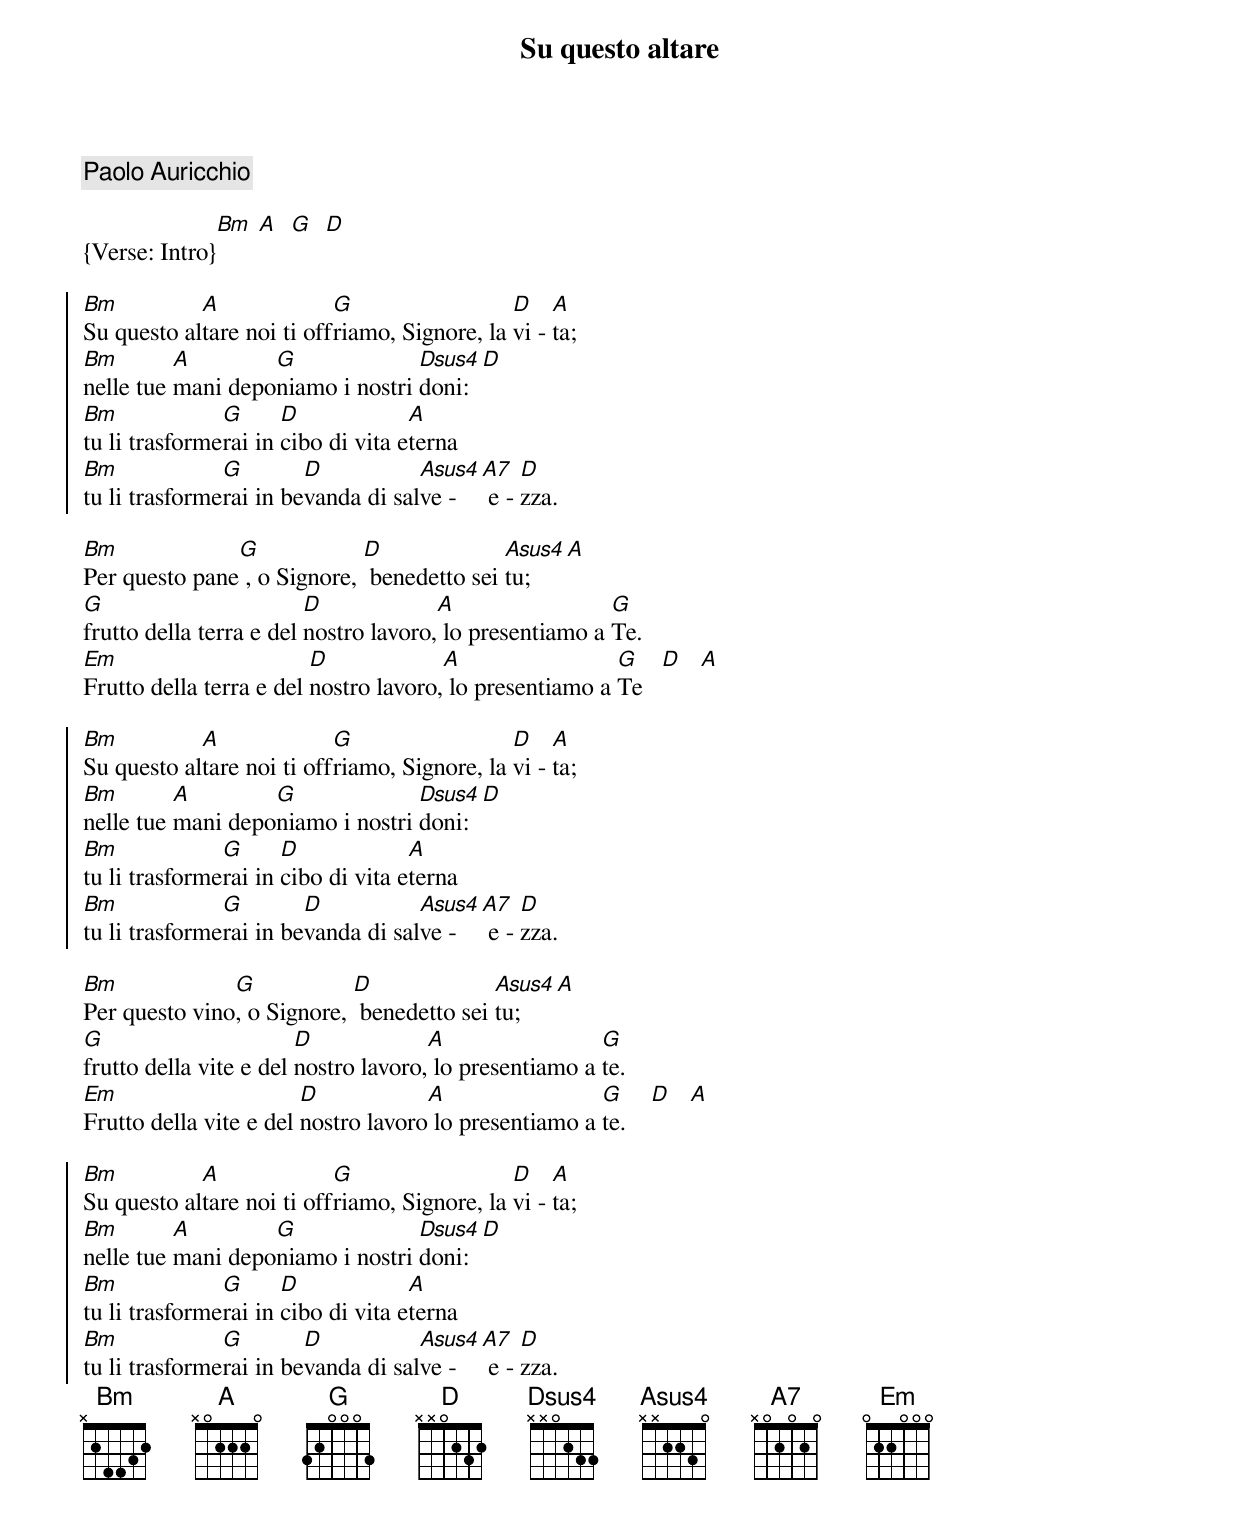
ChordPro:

{title:Su questo altare}
{comment:Paolo Auricchio}

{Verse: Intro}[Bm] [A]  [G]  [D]

{soc}
[Bm]Su questo al[A]tare noi ti off[G]riamo, Signore, la [D]vi - [A]ta;
[Bm]nelle tue [A]mani depo[G]niamo i nostri [Dsus4]doni:  [D]
[Bm]tu li trasforme[G]rai in [D]cibo di vita e[A]terna
[Bm]tu li trasforme[G]rai in be[D]vanda di sal[Asus4]ve -[A7] e - [D]zza.
{eoc}

[Bm]Per questo pane[G] , o Signore, [D] benedetto sei [Asus4]tu;  [A]
[G]frutto della terra e del [D]nostro lavoro,[A] lo presentiamo a [G]Te.
[Em]Frutto della terra e del [D]nostro lavoro,[A] lo presentiamo a [G]Te   [D]   [A]

{soc}
[Bm]Su questo al[A]tare noi ti off[G]riamo, Signore, la [D]vi - [A]ta;
[Bm]nelle tue [A]mani depo[G]niamo i nostri [Dsus4]doni:  [D]
[Bm]tu li trasforme[G]rai in [D]cibo di vita e[A]terna
[Bm]tu li trasforme[G]rai in be[D]vanda di sal[Asus4]ve -[A7] e - [D]zza.
{eoc}

[Bm]Per questo vino[G], o Signore, [D] benedetto sei [Asus4]tu;   [A]
[G]frutto della vite e del [D]nostro lavoro,[A] lo presentiamo a [G]te.
[Em]Frutto della vite e del [D]nostro lavoro[A] lo presentiamo a [G]te.    [D]   [A]

{soc}
[Bm]Su questo al[A]tare noi ti off[G]riamo, Signore, la [D]vi - [A]ta;
[Bm]nelle tue [A]mani depo[G]niamo i nostri [Dsus4]doni:  [D]
[Bm]tu li trasforme[G]rai in [D]cibo di vita e[A]terna
[Bm]tu li trasforme[G]rai in be[D]vanda di sal[Asus4]ve -[A7] e - [D]zza.
{eoc}
